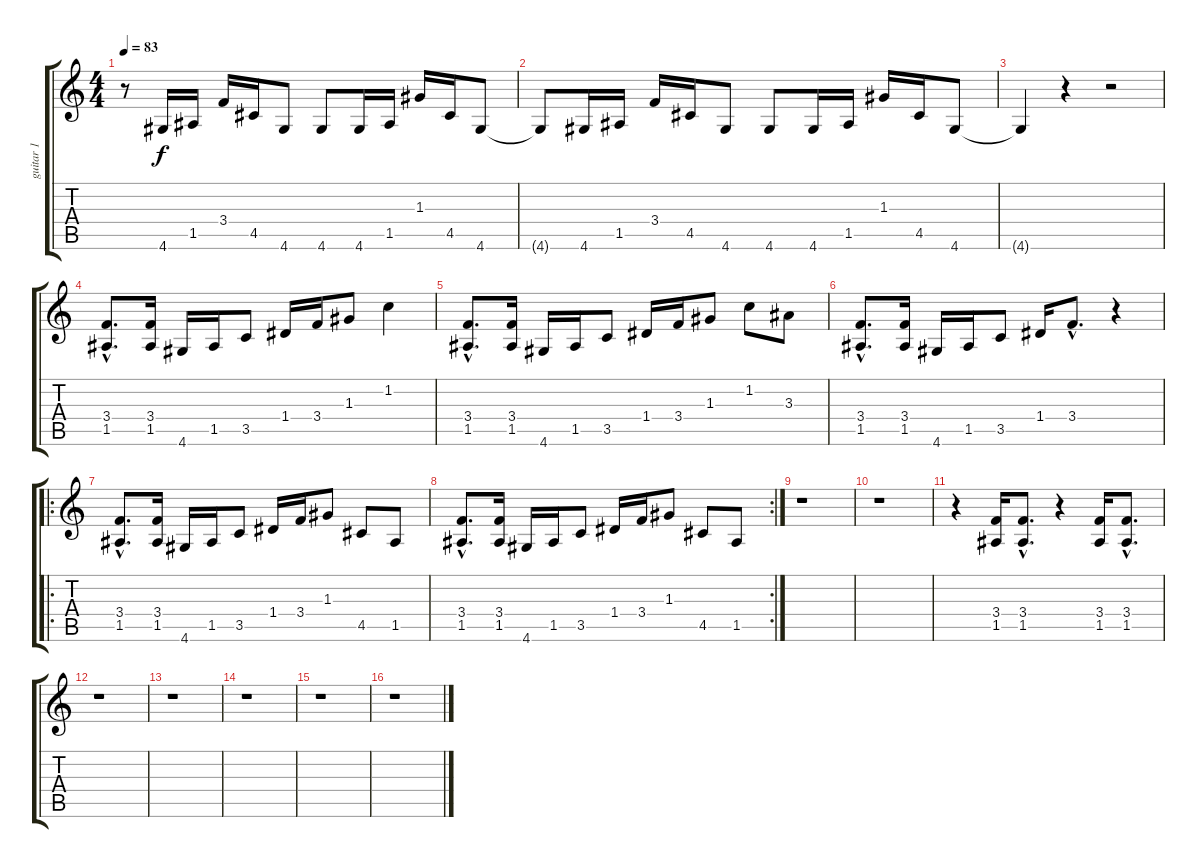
\track ("guitar 1" "guitar 1") {instrument overdrivenguitar}
\staff {score tabs}
\tuning (E4 B3 G3 D3 A2 E2) {hide}
\ts (4 4)
\tempo 83
\clef g2
\ks c
r.8{dy f} 4.6.16 1.5.16 3.4.16 4.5.16 4.6.8 4.6.8 4.6.16 1.5.16 1.3.16 4.5.16 4.6.8 |
4.6{t}.8 4.6.16 1.5.16 3.4.16 4.5.16 4.6.8 4.6.8 4.6.16 1.5.16 1.3.16 4.5.16 4.6.8 |
4.6{t}.4 r.4 r.2 |
(3.4{hac} 1.5{hac}).8{d} (3.4 1.5).16 4.6.16 1.5.16 3.5.8 1.4.16 3.4.16 1.3.8 1.2.4 |
(3.4{hac} 1.5{hac}).8{d} (3.4 1.5).16 4.6.16 1.5.16 3.5.8 1.4.16 3.4.16 1.3.8 1.2.8 3.3.8 |
(3.4{hac} 1.5{hac}).8{d} (3.4 1.5).16 4.6.16 1.5.16 3.5.8 1.4.16 3.4{hac}.8{d} r.4 |
\ro
(3.4{hac} 1.5{hac}).8{d} (3.4 1.5).16 4.6.16 1.5.16 3.5.8 1.4.16 3.4.16 1.3.8 4.5.8 1.5.8 |
\rc 2
(3.4{hac} 1.5{hac}).8{d} (3.4 1.5).16 4.6.16 1.5.16 3.5.8 1.4.16 3.4.16 1.3.8 4.5.8 1.5.8 |
r.1 |
r.1 |
r.4 (3.4 1.5).16 (3.4{hac} 1.5{hac}).8{d} r.4 (3.4 1.5).16 (3.4{hac} 1.5{hac}).8{d} |
r.1 |
r.1 |
r.1 |
r.1 |
r.1
